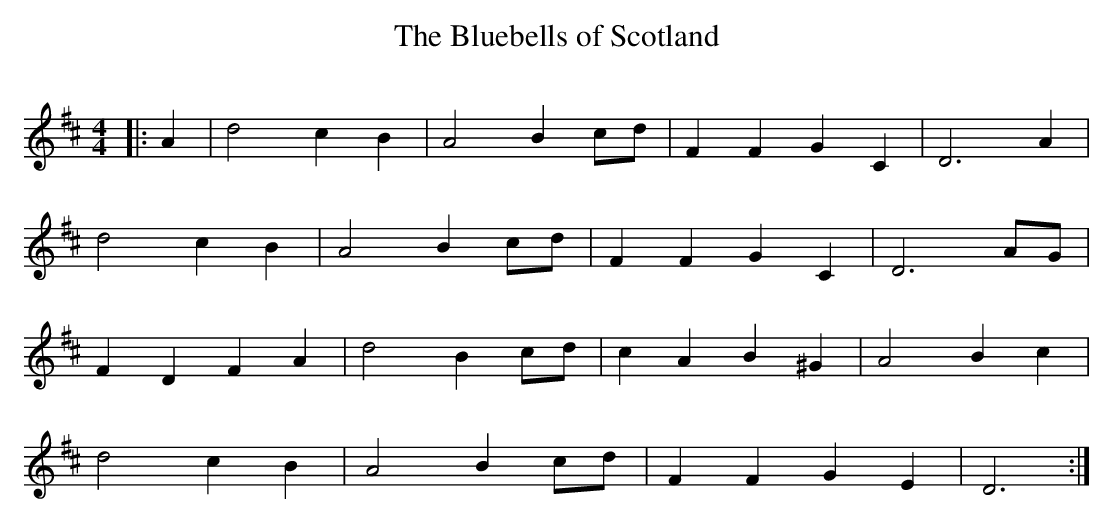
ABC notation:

X:1
T: The Bluebells of Scotland
Q:128
K:D
M:4/4
L:1/16
|:A4|d8 c4B4|A8 B4c2d2|F4F4G4C4|D12A4|
d8c4B4|A8B4c2d2|F4F4G4C4|D12A2G2|
F4D4F4A4|d8B4c2d2|c4A4B4^G4|A8B4c4|
d8c4B4|A8B4c2d2|F4F4G4E4|D12:|
